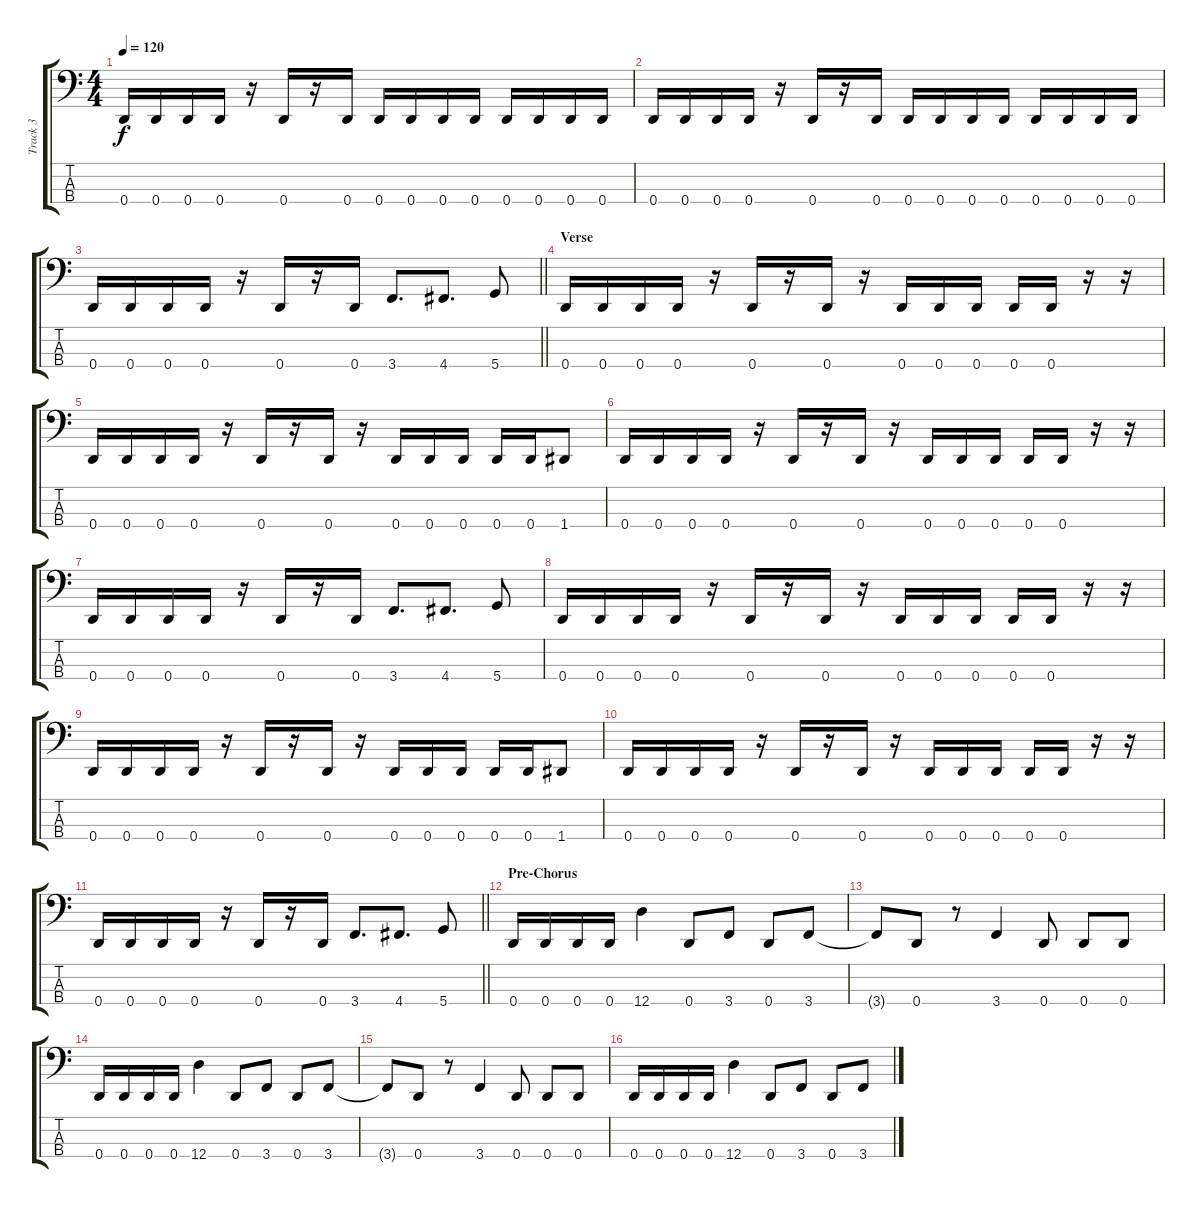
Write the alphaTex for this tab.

\track ("Track 3" "Track 3") {instrument electricbasspick}
\staff {score tabs}
\tuning (G2 D2 A1 D1) {hide}
\ts (4 4)
\tempo 120
\clef f4
\ks c
0.4.16{dy f} 0.4.16 0.4.16 0.4.16 r.16 0.4.16 r.16 0.4.16 0.4.16 0.4.16 0.4.16 0.4.16 0.4.16 0.4.16 0.4.16 0.4.16 |
0.4.16 0.4.16 0.4.16 0.4.16 r.16 0.4.16 r.16 0.4.16 0.4.16 0.4.16 0.4.16 0.4.16 0.4.16 0.4.16 0.4.16 0.4.16 |
\barLineRight lightlight
0.4.16 0.4.16 0.4.16 0.4.16 r.16 0.4.16 r.16 0.4.16 3.4.8{d} 4.4.8{d} 5.4.8 |
\section ("" "Verse")
0.4.16 0.4.16 0.4.16 0.4.16 r.16 0.4.16 r.16 0.4.16 r.16 0.4.16 0.4.16 0.4.16 0.4.16 0.4.16 r.16 r.16 |
0.4.16 0.4.16 0.4.16 0.4.16 r.16 0.4.16 r.16 0.4.16 r.16 0.4.16 0.4.16 0.4.16 0.4.16 0.4.16 1.4.8 |
0.4.16 0.4.16 0.4.16 0.4.16 r.16 0.4.16 r.16 0.4.16 r.16 0.4.16 0.4.16 0.4.16 0.4.16 0.4.16 r.16 r.16 |
0.4.16 0.4.16 0.4.16 0.4.16 r.16 0.4.16 r.16 0.4.16 3.4.8{d} 4.4.8{d} 5.4.8 |
0.4.16 0.4.16 0.4.16 0.4.16 r.16 0.4.16 r.16 0.4.16 r.16 0.4.16 0.4.16 0.4.16 0.4.16 0.4.16 r.16 r.16 |
0.4.16 0.4.16 0.4.16 0.4.16 r.16 0.4.16 r.16 0.4.16 r.16 0.4.16 0.4.16 0.4.16 0.4.16 0.4.16 1.4.8 |
0.4.16 0.4.16 0.4.16 0.4.16 r.16 0.4.16 r.16 0.4.16 r.16 0.4.16 0.4.16 0.4.16 0.4.16 0.4.16 r.16 r.16 |
\barLineRight lightlight
0.4.16 0.4.16 0.4.16 0.4.16 r.16 0.4.16 r.16 0.4.16 3.4.8{d} 4.4.8{d} 5.4.8 |
\section ("" "Pre-Chorus")
0.4.16 0.4.16 0.4.16 0.4.16 12.4.4 0.4.8 3.4.8 0.4.8 3.4.8 |
3.4{t}.8 0.4.8 r.8 3.4.4 0.4.8 0.4.8 0.4.8 |
0.4.16 0.4.16 0.4.16 0.4.16 12.4.4 0.4.8 3.4.8 0.4.8 3.4.8 |
3.4{t}.8 0.4.8 r.8 3.4.4 0.4.8 0.4.8 0.4.8 |
0.4.16 0.4.16 0.4.16 0.4.16 12.4.4 0.4.8 3.4.8 0.4.8 3.4.8
